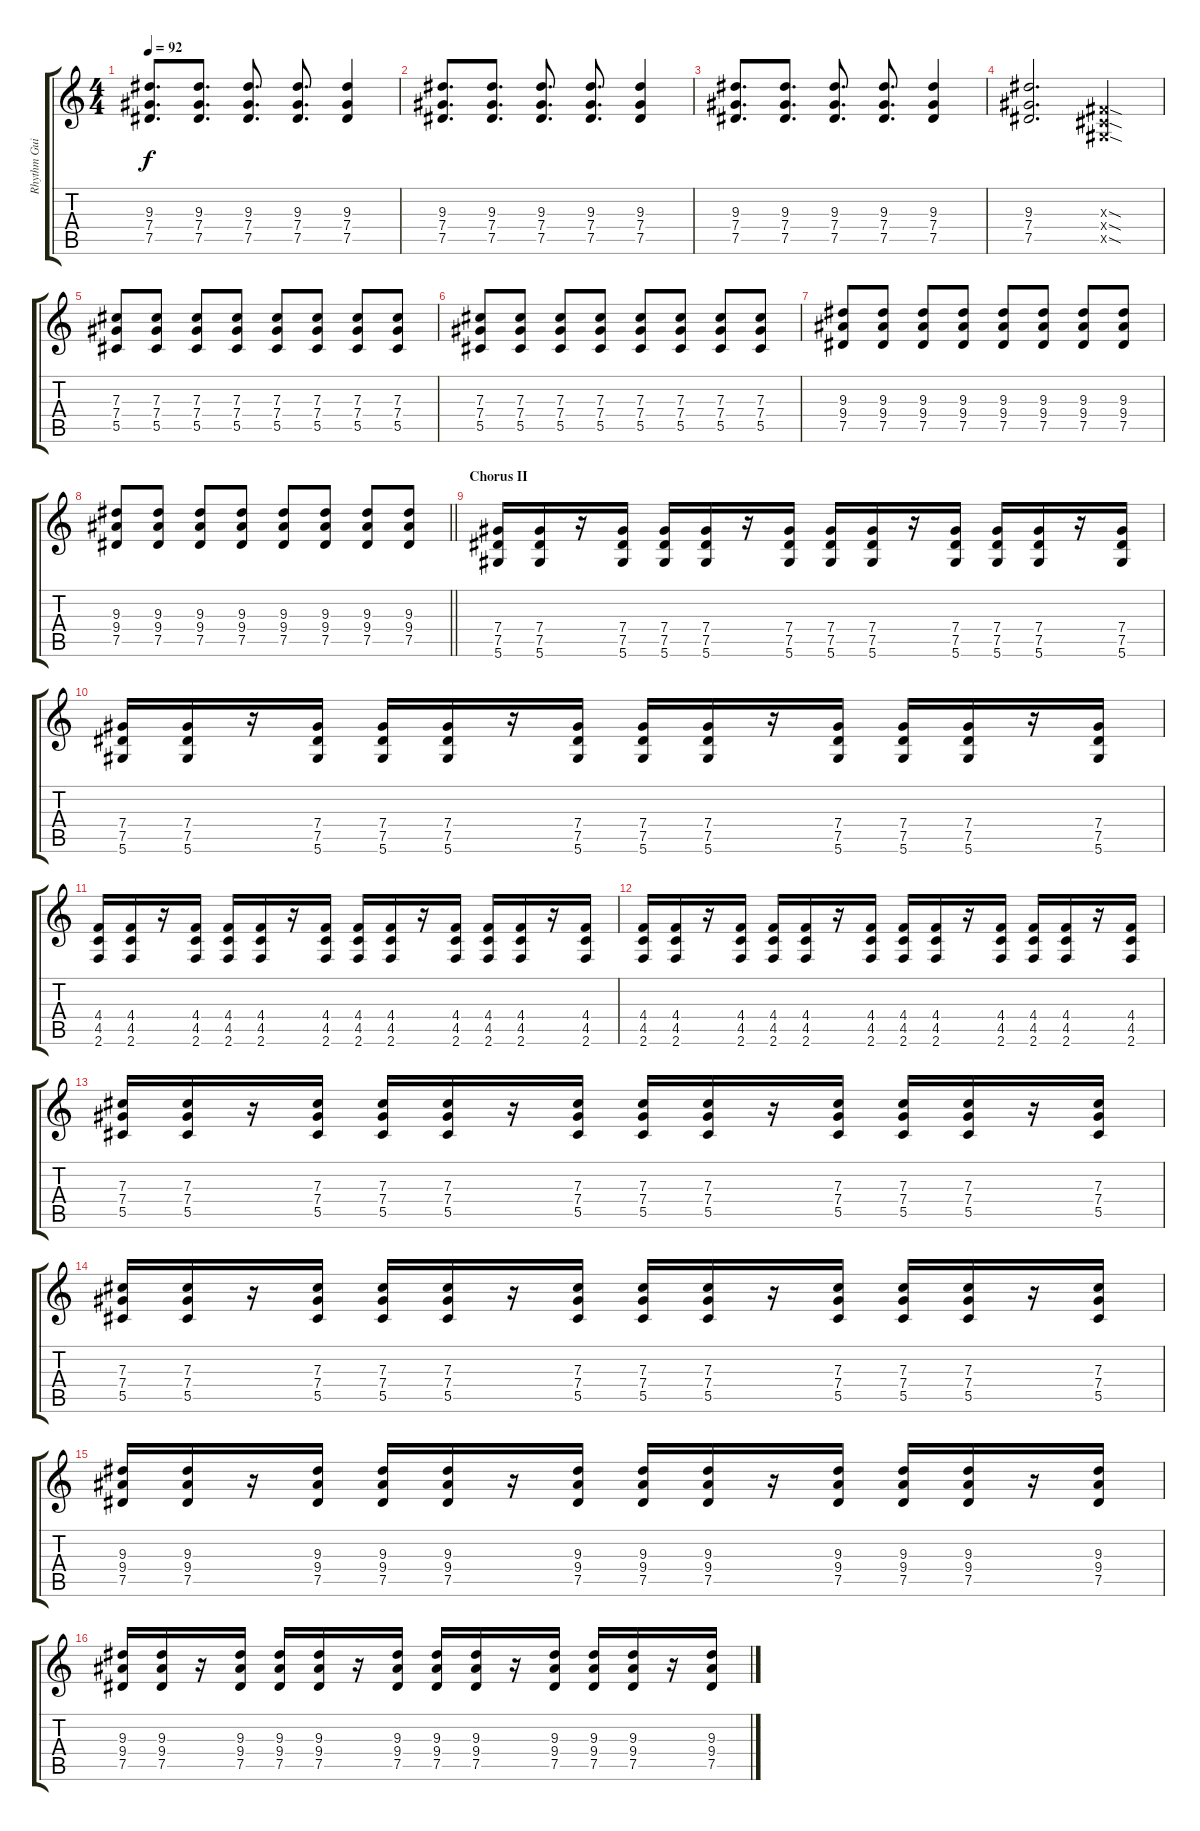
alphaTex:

\track ("Rhythm Guitar" "Rhythm Gui") {instrument overdrivenguitar}
\staff {score tabs}
\tuning (Eb4 Bb3 Gb3 Db3 Ab2 Eb2) {hide}
\ts (4 4)
\tempo 92
\clef g2
\ks c
(9.3 7.4 7.5).8{d dy f} (9.3 7.4 7.5).8{d} (9.3 7.4 7.5).8{d} (9.3 7.4 7.5).8{d} (9.3 7.4 7.5).4 |
(9.3 7.4 7.5).8{d} (9.3 7.4 7.5).8{d} (9.3 7.4 7.5).8{d} (9.3 7.4 7.5).8{d} (9.3 7.4 7.5).4 |
(9.3 7.4 7.5).8{d} (9.3 7.4 7.5).8{d} (9.3 7.4 7.5).8{d} (9.3 7.4 7.5).8{d} (9.3 7.4 7.5).4 |
(9.3 7.4 7.5).2{d} (0.3{sod x} 0.4{sod x} 0.5{sod x}).4 |
(7.3 7.4 5.5).8 (7.3 7.4 5.5).8 (7.3 7.4 5.5).8 (7.3 7.4 5.5).8 (7.3 7.4 5.5).8 (7.3 7.4 5.5).8 (7.3 7.4 5.5).8 (7.3 7.4 5.5).8 |
(7.3 7.4 5.5).8 (7.3 7.4 5.5).8 (7.3 7.4 5.5).8 (7.3 7.4 5.5).8 (7.3 7.4 5.5).8 (7.3 7.4 5.5).8 (7.3 7.4 5.5).8 (7.3 7.4 5.5).8 |
(9.3 9.4 7.5).8 (9.3 9.4 7.5).8 (9.3 9.4 7.5).8 (9.3 9.4 7.5).8 (9.3 9.4 7.5).8 (9.3 9.4 7.5).8 (9.3 9.4 7.5).8 (9.3 9.4 7.5).8 |
\barLineRight lightlight
(9.3 9.4 7.5).8 (9.3 9.4 7.5).8 (9.3 9.4 7.5).8 (9.3 9.4 7.5).8 (9.3 9.4 7.5).8 (9.3 9.4 7.5).8 (9.3 9.4 7.5).8 (9.3 9.4 7.5).8 |
\section ("" "Chorus II")
(7.4 7.5 5.6).16 (7.4 7.5 5.6).16 r.16 (7.4 7.5 5.6).16 (7.4 7.5 5.6).16 (7.4 7.5 5.6).16 r.16 (7.4 7.5 5.6).16 (7.4 7.5 5.6).16 (7.4 7.5 5.6).16 r.16 (7.4 7.5 5.6).16 (7.4 7.5 5.6).16 (7.4 7.5 5.6).16 r.16 (7.4 7.5 5.6).16 |
(7.4 7.5 5.6).16 (7.4 7.5 5.6).16 r.16 (7.4 7.5 5.6).16 (7.4 7.5 5.6).16 (7.4 7.5 5.6).16 r.16 (7.4 7.5 5.6).16 (7.4 7.5 5.6).16 (7.4 7.5 5.6).16 r.16 (7.4 7.5 5.6).16 (7.4 7.5 5.6).16 (7.4 7.5 5.6).16 r.16 (7.4 7.5 5.6).16 |
(4.4 4.5 2.6).16 (4.4 4.5 2.6).16 r.16 (4.4 4.5 2.6).16 (4.4 4.5 2.6).16 (4.4 4.5 2.6).16 r.16 (4.4 4.5 2.6).16 (4.4 4.5 2.6).16 (4.4 4.5 2.6).16 r.16 (4.4 4.5 2.6).16 (4.4 4.5 2.6).16 (4.4 4.5 2.6).16 r.16 (4.4 4.5 2.6).16 |
(4.4 4.5 2.6).16 (4.4 4.5 2.6).16 r.16 (4.4 4.5 2.6).16 (4.4 4.5 2.6).16 (4.4 4.5 2.6).16 r.16 (4.4 4.5 2.6).16 (4.4 4.5 2.6).16 (4.4 4.5 2.6).16 r.16 (4.4 4.5 2.6).16 (4.4 4.5 2.6).16 (4.4 4.5 2.6).16 r.16 (4.4 4.5 2.6).16 |
(7.3 7.4 5.5).16 (7.3 7.4 5.5).16 r.16 (7.3 7.4 5.5).16 (7.3 7.4 5.5).16 (7.3 7.4 5.5).16 r.16 (7.3 7.4 5.5).16 (7.3 7.4 5.5).16 (7.3 7.4 5.5).16 r.16 (7.3 7.4 5.5).16 (7.3 7.4 5.5).16 (7.3 7.4 5.5).16 r.16 (7.3 7.4 5.5).16 |
(7.3 7.4 5.5).16 (7.3 7.4 5.5).16 r.16 (7.3 7.4 5.5).16 (7.3 7.4 5.5).16 (7.3 7.4 5.5).16 r.16 (7.3 7.4 5.5).16 (7.3 7.4 5.5).16 (7.3 7.4 5.5).16 r.16 (7.3 7.4 5.5).16 (7.3 7.4 5.5).16 (7.3 7.4 5.5).16 r.16 (7.3 7.4 5.5).16 |
(9.3 9.4 7.5).16 (9.3 9.4 7.5).16 r.16 (9.3 9.4 7.5).16 (9.3 9.4 7.5).16 (9.3 9.4 7.5).16 r.16 (9.3 9.4 7.5).16 (9.3 9.4 7.5).16 (9.3 9.4 7.5).16 r.16 (9.3 9.4 7.5).16 (9.3 9.4 7.5).16 (9.3 9.4 7.5).16 r.16 (9.3 9.4 7.5).16 |
(9.3 9.4 7.5).16 (9.3 9.4 7.5).16 r.16 (9.3 9.4 7.5).16 (9.3 9.4 7.5).16 (9.3 9.4 7.5).16 r.16 (9.3 9.4 7.5).16 (9.3 9.4 7.5).16 (9.3 9.4 7.5).16 r.16 (9.3 9.4 7.5).16 (9.3 9.4 7.5).16 (9.3 9.4 7.5).16 r.16 (9.3 9.4 7.5).16
